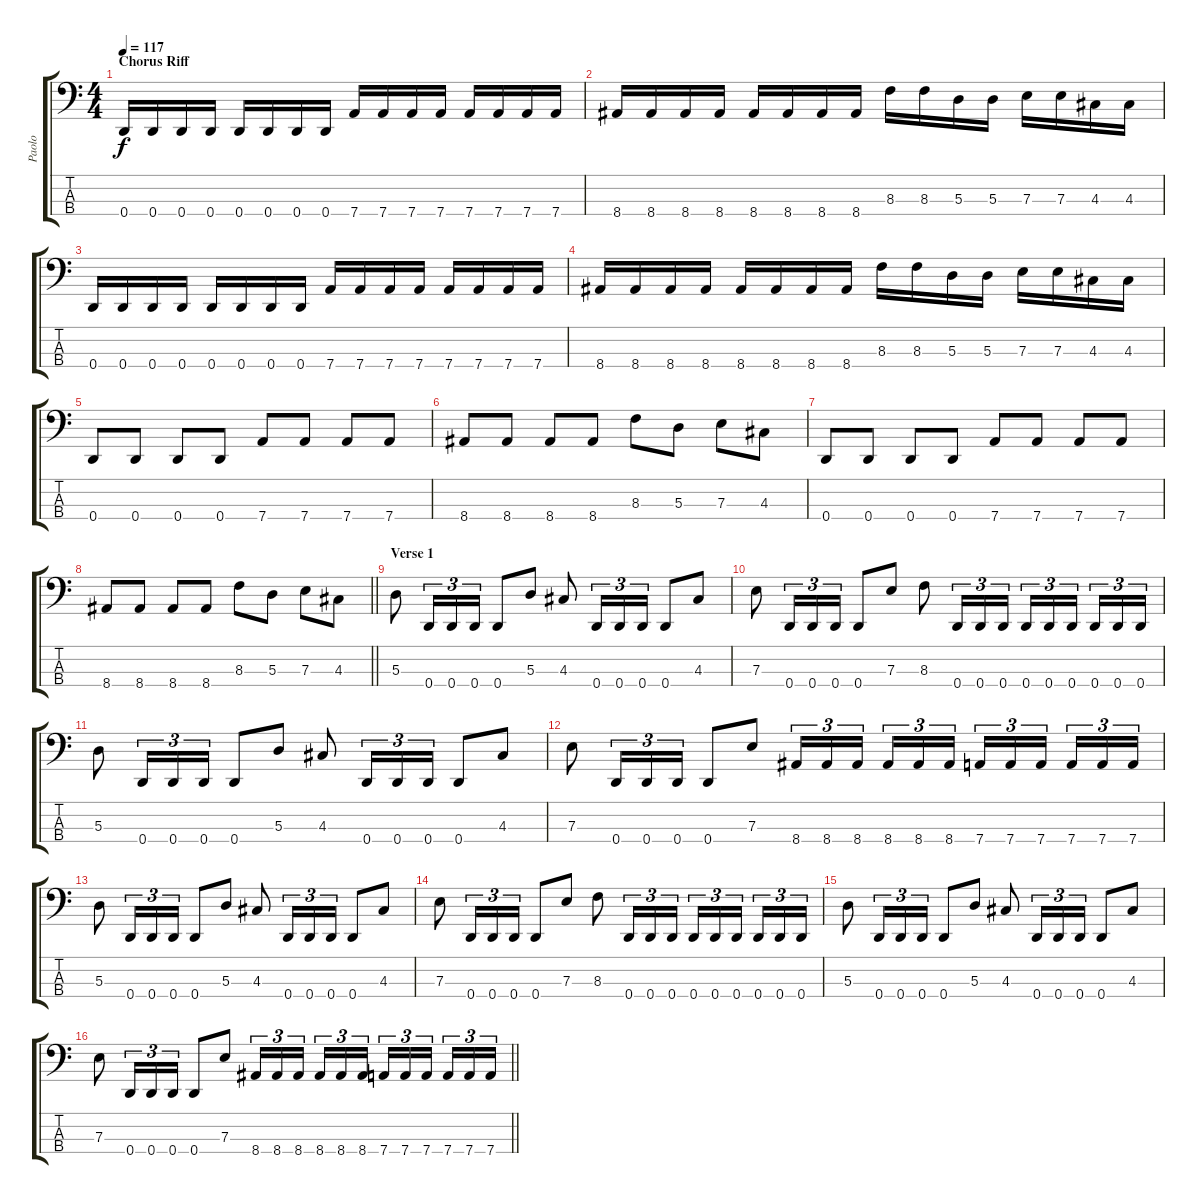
\track ("Paolo" "Paolo") {instrument electricbasspick}
\staff {score tabs}
\tuning (G2 D2 A1 D1) {hide}
\ts (4 4)
\section ("" "Chorus Riff")
\tempo 117
\clef f4
\ks c
0.4.16{dy f} 0.4.16 0.4.16 0.4.16 0.4.16 0.4.16 0.4.16 0.4.16 7.4.16 7.4.16 7.4.16 7.4.16 7.4.16 7.4.16 7.4.16 7.4.16 |
8.4.16 8.4.16 8.4.16 8.4.16 8.4.16 8.4.16 8.4.16 8.4.16 8.3.16 8.3.16 5.3.16 5.3.16 7.3.16 7.3.16 4.3.16 4.3.16 |
0.4.16 0.4.16 0.4.16 0.4.16 0.4.16 0.4.16 0.4.16 0.4.16 7.4.16 7.4.16 7.4.16 7.4.16 7.4.16 7.4.16 7.4.16 7.4.16 |
8.4.16 8.4.16 8.4.16 8.4.16 8.4.16 8.4.16 8.4.16 8.4.16 8.3.16 8.3.16 5.3.16 5.3.16 7.3.16 7.3.16 4.3.16 4.3.16 |
0.4.8 0.4.8 0.4.8 0.4.8 7.4.8 7.4.8 7.4.8 7.4.8 |
8.4.8 8.4.8 8.4.8 8.4.8 8.3.8 5.3.8 7.3.8 4.3.8 |
0.4.8 0.4.8 0.4.8 0.4.8 7.4.8 7.4.8 7.4.8 7.4.8 |
\barLineRight lightlight
8.4.8 8.4.8 8.4.8 8.4.8 8.3.8 5.3.8 7.3.8 4.3.8 |
\section ("" "Verse 1")
5.3.8 0.4.16{tu (3 2)} 0.4.16{tu (3 2)} 0.4.16{tu (3 2)} 0.4.8 5.3.8 4.3.8 0.4.16{tu (3 2)} 0.4.16{tu (3 2)} 0.4.16{tu (3 2)} 0.4.8 4.3.8 |
7.3.8 0.4.16{tu (3 2)} 0.4.16{tu (3 2)} 0.4.16{tu (3 2)} 0.4.8 7.3.8 8.3.8 0.4.16{tu (3 2)} 0.4.16{tu (3 2)} 0.4.16{tu (3 2)} 0.4.16{tu (3 2)} 0.4.16{tu (3 2)} 0.4.16{tu (3 2) beam splitsecondary} 0.4.16{tu (3 2)} 0.4.16{tu (3 2)} 0.4.16{tu (3 2)} |
5.3.8 0.4.16{tu (3 2)} 0.4.16{tu (3 2)} 0.4.16{tu (3 2)} 0.4.8 5.3.8 4.3.8 0.4.16{tu (3 2)} 0.4.16{tu (3 2)} 0.4.16{tu (3 2)} 0.4.8 4.3.8 |
7.3.8 0.4.16{tu (3 2)} 0.4.16{tu (3 2)} 0.4.16{tu (3 2)} 0.4.8 7.3.8 8.4.16{tu (3 2)} 8.4.16{tu (3 2)} 8.4.16{tu (3 2) beam splitsecondary} 8.4.16{tu (3 2)} 8.4.16{tu (3 2)} 8.4.16{tu (3 2)} 7.4.16{tu (3 2)} 7.4.16{tu (3 2)} 7.4.16{tu (3 2) beam splitsecondary} 7.4.16{tu (3 2)} 7.4.16{tu (3 2)} 7.4.16{tu (3 2)} |
5.3.8 0.4.16{tu (3 2)} 0.4.16{tu (3 2)} 0.4.16{tu (3 2)} 0.4.8 5.3.8 4.3.8 0.4.16{tu (3 2)} 0.4.16{tu (3 2)} 0.4.16{tu (3 2)} 0.4.8 4.3.8 |
7.3.8 0.4.16{tu (3 2)} 0.4.16{tu (3 2)} 0.4.16{tu (3 2)} 0.4.8 7.3.8 8.3.8 0.4.16{tu (3 2)} 0.4.16{tu (3 2)} 0.4.16{tu (3 2)} 0.4.16{tu (3 2)} 0.4.16{tu (3 2)} 0.4.16{tu (3 2) beam splitsecondary} 0.4.16{tu (3 2)} 0.4.16{tu (3 2)} 0.4.16{tu (3 2)} |
5.3.8 0.4.16{tu (3 2)} 0.4.16{tu (3 2)} 0.4.16{tu (3 2)} 0.4.8 5.3.8 4.3.8 0.4.16{tu (3 2)} 0.4.16{tu (3 2)} 0.4.16{tu (3 2)} 0.4.8 4.3.8 |
\barLineRight lightlight
7.3.8 0.4.16{tu (3 2)} 0.4.16{tu (3 2)} 0.4.16{tu (3 2)} 0.4.8 7.3.8 8.4.16{tu (3 2)} 8.4.16{tu (3 2)} 8.4.16{tu (3 2) beam splitsecondary} 8.4.16{tu (3 2)} 8.4.16{tu (3 2)} 8.4.16{tu (3 2)} 7.4.16{tu (3 2)} 7.4.16{tu (3 2)} 7.4.16{tu (3 2) beam splitsecondary} 7.4.16{tu (3 2)} 7.4.16{tu (3 2)} 7.4.16{tu (3 2)}
